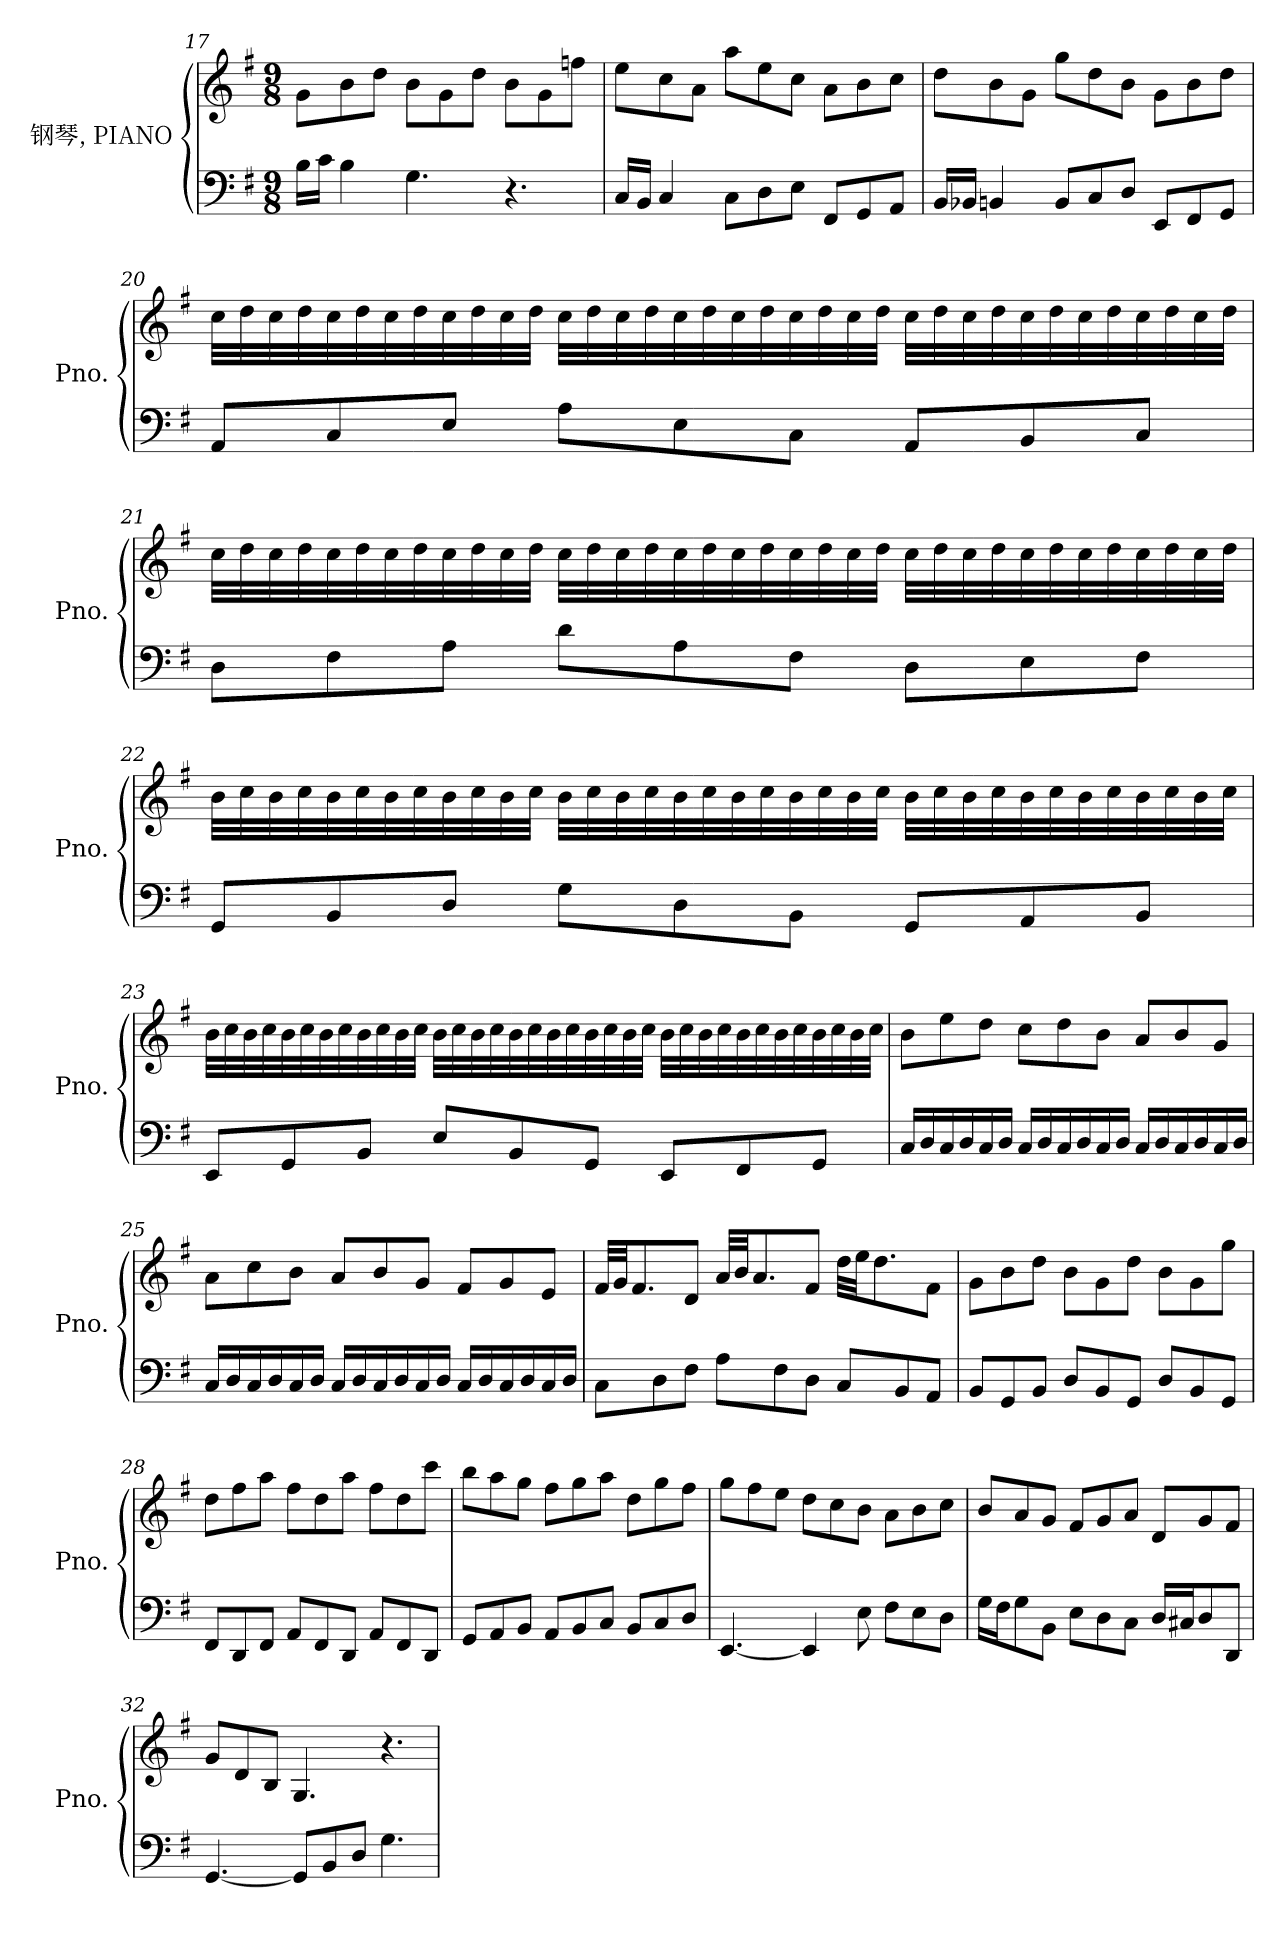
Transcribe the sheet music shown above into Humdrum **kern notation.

**kern	**kern
*part2	*part1
*staff2	*staff1
*I"钢琴, PIANO	*I"钢琴, PIANO
*I'Pno.	*I'Pno.
!!LO:LB:g=z
*clefF4	*clefG2
*k[f#]	*k[f#]
*M9/8	*M9/8
=17	=17
16B\LL	8g\L
16c\JJ	.
4B\	8b\
.	8dd\J
4.G\	8b\L
.	8g\
.	8dd\J
4.r	8b\L
.	8g\
.	8ffn\J
=18	=18
16C/LL	8ee\L
16BB/JJ	.
4C/	8cc\
.	8a\J
8C\L	8aa\L
8D\	8ee\
8E\J	8cc\J
8FF#/L	8a\L
8GG/	8b\
8AA/J	8cc\J
=19	=19
16BB/LL	8dd\L
16BB-X/JJ	.
4BBn/	8b\
.	8g\J
8BB/L	8gg\L
8C/	8dd\
8D/J	8b\J
8EE/L	8g\L
8FF#/	8b\
8GG/J	8dd\J
!!LO:PB:g=z
=20	=20
8AA/L	32cc\LLL
.	32dd\
.	32cc\
.	32dd\
8C/	32cc\
.	32dd\
.	32cc\
.	32dd\
8E/J	32cc\
.	32dd\
.	32cc\
.	32dd\JJJ
8A\L	32cc\LLL
.	32dd\
.	32cc\
.	32dd\
8E\	32cc\
.	32dd\
.	32cc\
.	32dd\
8C\J	32cc\
.	32dd\
.	32cc\
.	32dd\JJJ
8AA/L	32cc\LLL
.	32dd\
.	32cc\
.	32dd\
8BB/	32cc\
.	32dd\
.	32cc\
.	32dd\
8C/J	32cc\
.	32dd\
.	32cc\
.	32dd\JJJ
!!LO:LB:g=z
=21	=21
8D\L	32cc\LLL
.	32dd\
.	32cc\
.	32dd\
8F#\	32cc\
.	32dd\
.	32cc\
.	32dd\
8A\J	32cc\
.	32dd\
.	32cc\
.	32dd\JJJ
8d\L	32cc\LLL
.	32dd\
.	32cc\
.	32dd\
8A\	32cc\
.	32dd\
.	32cc\
.	32dd\
8F#\J	32cc\
.	32dd\
.	32cc\
.	32dd\JJJ
8D\L	32cc\LLL
.	32dd\
.	32cc\
.	32dd\
8E\	32cc\
.	32dd\
.	32cc\
.	32dd\
8F#\J	32cc\
.	32dd\
.	32cc\
.	32dd\JJJ
!!LO:LB:g=z
=22	=22
8GG/L	32b\LLL
.	32cc\
.	32b\
.	32cc\
8BB/	32b\
.	32cc\
.	32b\
.	32cc\
8D/J	32b\
.	32cc\
.	32b\
.	32cc\JJJ
8G\L	32b\LLL
.	32cc\
.	32b\
.	32cc\
8D\	32b\
.	32cc\
.	32b\
.	32cc\
8BB\J	32b\
.	32cc\
.	32b\
.	32cc\JJJ
8GG/L	32b\LLL
.	32cc\
.	32b\
.	32cc\
8AA/	32b\
.	32cc\
.	32b\
.	32cc\
8BB/J	32b\
.	32cc\
.	32b\
.	32cc\JJJ
!!LO:LB:g=z
=23	=23
8EE/L	32b\LLL
.	32cc\
.	32b\
.	32cc\
8GG/	32b\
.	32cc\
.	32b\
.	32cc\
8BB/J	32b\
.	32cc\
.	32b\
.	32cc\JJJ
8E/L	32b\LLL
.	32cc\
.	32b\
.	32cc\
8BB/	32b\
.	32cc\
.	32b\
.	32cc\
8GG/J	32b\
.	32cc\
.	32b\
.	32cc\JJJ
8EE/L	32b\LLL
.	32cc\
.	32b\
.	32cc\
8FF#/	32b\
.	32cc\
.	32b\
.	32cc\
8GG/J	32b\
.	32cc\
.	32b\
.	32cc\JJJ
!!LO:LB:g=z
=24	=24
16C/LL	8b\L
16D/	.
16C/	8ee\
16D/	.
16C/	8dd\J
16D/JJ	.
16C/LL	8cc\L
16D/	.
16C/	8dd\
16D/	.
16C/	8b\J
16D/JJ	.
16C/LL	8a/L
16D/	.
16C/	8b/
16D/	.
16C/	8g/J
16D/JJ	.
=25	=25
16C/LL	8a\L
16D/	.
16C/	8cc\
16D/	.
16C/	8b\J
16D/JJ	.
16C/LL	8a/L
16D/	.
16C/	8b/
16D/	.
16C/	8g/J
16D/JJ	.
16C/LL	8f#/L
16D/	.
16C/	8g/
16D/	.
16C/	8e/J
16D/JJ	.
!!LO:LB:g=z
=26	=26
8C\L	32f#/LLL
.	32g/JJ
.	8.f#/
8D\	.
8F#\J	8d/J
8A\L	32a/LLL
.	32b/JJ
.	8.a/
8F#\	.
8D\J	8f#/J
8C/L	32dd\LLL
.	32ee\JJ
.	8.dd\
8BB/	.
8AA/J	8f#\J
=27	=27
8BB/L	8g\L
8GG/	8b\
8BB/J	8dd\J
8D/L	8b\L
8BB/	8g\
8GG/J	8dd\J
8D/L	8b\L
8BB/	8g\
8GG/J	8gg\J
=28	=28
8FF#/L	8dd\L
8DD/	8ff#\
8FF#/J	8aa\J
8AA/L	8ff#\L
8FF#/	8dd\
8DD/J	8aa\J
8AA/L	8ff#\L
8FF#/	8dd\
8DD/J	8ccc\J
=29	=29
8GG/L	8bb\L
8AA/	8aa\
8BB/J	8gg\J
8AA/L	8ff#\L
8BB/	8gg\
8C/J	8aa\J
8BB/L	8dd\L
8C/	8gg\
8D/J	8ff#\J
!!LO:PB:g=z
=30	=30
[4.EE/	8gg\L
.	8ff#\
.	8ee\J
4EE/]	8dd\L
.	8cc\
8E\	8b\J
8F#\L	8a\L
8E\	8b\
8D\J	8cc\J
=31	=31
16G\LL	8b/L
16F#\J	.
8G\	8a/
8BB\J	8g/J
8E\L	8f#/L
8D\	8g/
8C\J	8a/J
16D/LL	8d/L
16C#X/J	.
8D/	8g/
*	*MM93
8DD/J	8f#/J
=32	=32
*	*MM92
[4.GG/	8g/L
.	8d/
.	8B/J
8GG/L]	4.G/
8BB/	.
8D/J	.
4.G\	4.r
=	=
*-	*-
